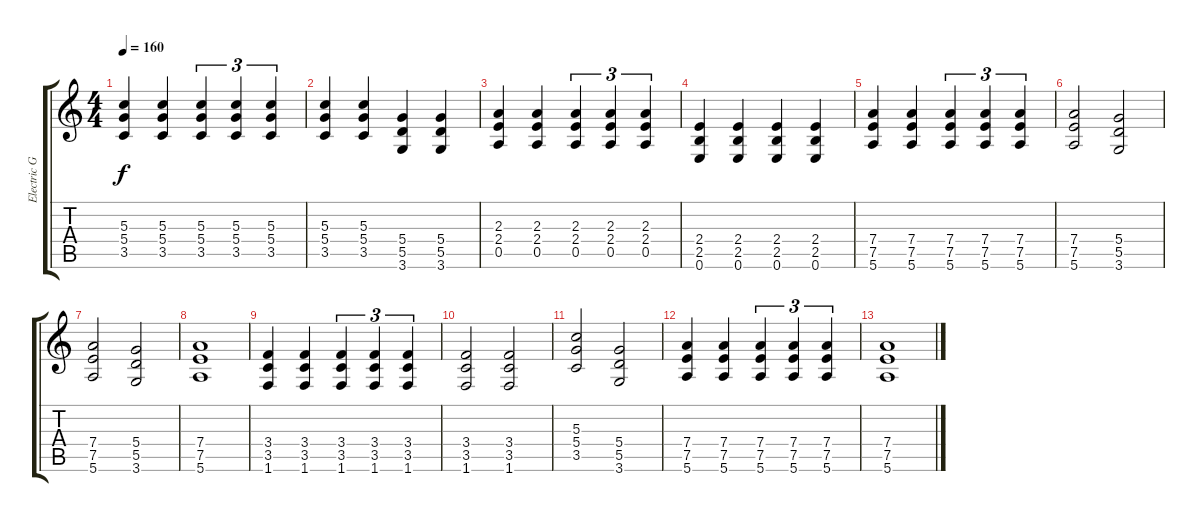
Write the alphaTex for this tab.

\track ("Electric Guitar (Rhythm)" "Electric G") {instrument distortionguitar}
\staff {score tabs}
\tuning (E4 B3 G3 D3 A2 E2) {hide}
\ts (4 4)
\tempo 160
\clef g2
\ks c
(5.3 5.4 3.5).4{dy f} (5.3 5.4 3.5).4 (5.3 5.4 3.5).4{tu (3 2)} (5.3 5.4 3.5).4{tu (3 2)} (5.3 5.4 3.5).4{tu (3 2)} |
(5.3 5.4 3.5).4 (5.3 5.4 3.5).4 (5.4 5.5 3.6).4 (5.4 5.5 3.6).4 |
(2.3 2.4 0.5).4 (2.3 2.4 0.5).4 (2.3 2.4 0.5).4{tu (3 2)} (2.3 2.4 0.5).4{tu (3 2)} (2.3 2.4 0.5).4{tu (3 2)} |
(2.4 2.5 0.6).4 (2.4 2.5 0.6).4 (2.4 2.5 0.6).4 (2.4 2.5 0.6).4 |
(7.4 7.5 5.6).4 (7.4 7.5 5.6).4 (7.4 7.5 5.6).4{tu (3 2)} (7.4 7.5 5.6).4{tu (3 2)} (7.4 7.5 5.6).4{tu (3 2)} |
(7.4 7.5 5.6).2 (5.4 5.5 3.6).2 |
(7.4 7.5 5.6).2 (5.4 5.5 3.6).2 |
(7.4 7.5 5.6).1 |
(3.4 3.5 1.6).4 (3.4 3.5 1.6).4 (3.4 3.5 1.6).4{tu (3 2)} (3.4 3.5 1.6).4{tu (3 2)} (3.4 3.5 1.6).4{tu (3 2)} |
(3.4 3.5 1.6).2 (3.4 3.5 1.6).2 |
(5.3 5.4 3.5).2 (5.4 5.5 3.6).2 |
(7.4 7.5 5.6).4 (7.4 7.5 5.6).4 (7.4 7.5 5.6).4{tu (3 2)} (7.4 7.5 5.6).4{tu (3 2)} (7.4 7.5 5.6).4{tu (3 2)} |
(7.4 7.5 5.6).1
